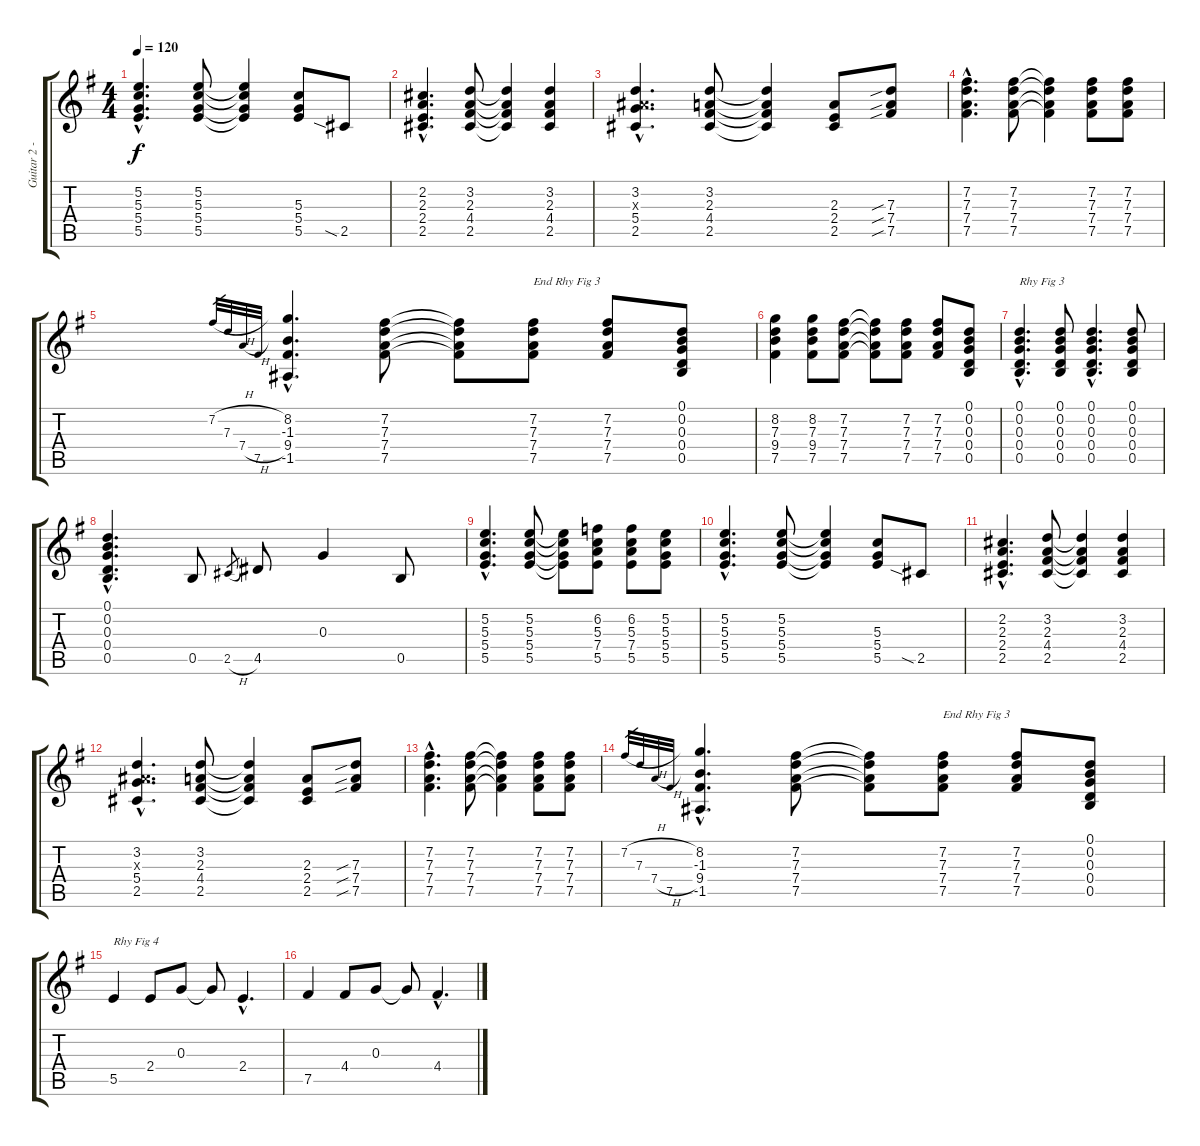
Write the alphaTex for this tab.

\track ("Guitar 2 - Open G Tuning" "Guitar 2 -") {instrument overdrivenguitar}
\staff {score tabs}
\tuning (D4 B3 G3 D3 B2 G2) {hide}
\ts (4 4)
\tempo 120
\clef g2
\ks g
(5.2{hac} 5.3{hac} 5.4{hac} 5.5{hac}).4{d dy f} (5.2 5.3 5.4 5.5).8 (5.2{t} 5.3{t} 5.4{t} 5.5{t}).4 (5.3 5.4 5.5).8 2.5{sia}.8 |
(2.2{hac} 2.3{hac} 2.4{hac} 2.5{hac}).4{d} (3.2 2.3 4.4 2.5).8 (3.2{t} 2.3{t} 4.4{t} 2.5{t}).4 (3.2 2.3 4.4 2.5).4 |
(3.2{hac} 3.3{hac x} 5.4{hac} 2.5{hac}).4{d} (3.2 2.3 4.4 2.5).8 (3.2{t} 2.3{t} 4.4{t} 2.5{t}).4 (2.3 2.4 2.5).8 (7.3{sib} 7.4{sib} 7.5{sib}).8 |
(7.2{hac} 7.3{hac} 7.4{hac} 7.5{hac}).4{d} (7.2 7.3 7.4 7.5).8 (7.2{t} 7.3{t} 7.4{t} 7.5{t}).4 (7.2 7.3 7.4 7.5).8 (7.2 7.3 7.4 7.5).8 |
7.2{h}.32{gr} 7.3.32{gr} 7.4{h}.32{gr} 7.5.32{gr} (8.2{hac} -1.3{hac} 9.4{hac} -1.5{hac}).4{d} (7.2 7.3 7.4 7.5).8 (7.2{t} 7.3{t} 7.4{t} 7.5{t}).8 (7.2 7.3 7.4 7.5).8{txt "End Rhy Fig 3"} (7.2 7.3 7.4 7.5).8 (0.1 0.2 0.3 0.4 0.5).8 |
(8.2 7.3 9.4 7.5).4 (8.2 7.3 9.4 7.5).8 (7.2 7.3 7.4 7.5).8 (7.2{t} 7.3{t} 7.4{t} 7.5{t}).8 (7.2 7.3 7.4 7.5).8 (7.2 7.3 7.4 7.5).8 (0.1 0.2 0.3 0.4 0.5).8 |
(0.1{hac} 0.2{hac} 0.3{hac} 0.4{hac} 0.5{hac}).4{d txt "Rhy Fig 3"} (0.1 0.2 0.3 0.4 0.5).8 (0.1{hac} 0.2{hac} 0.3{hac} 0.4{hac} 0.5{hac}).4{d} (0.1 0.2 0.3 0.4 0.5).8 |
(0.1{hac} 0.2{hac} 0.3{hac} 0.4{hac} 0.5{hac}).4{d} 0.5.8 2.5{h}.8{gr} 4.5.8 0.3.4 0.5.8 |
(5.2{hac} 5.3{hac} 5.4{hac} 5.5{hac}).4{d} (5.2 5.3 5.4 5.5).8 (5.2{t} 5.3{t} 5.4{t} 5.5{t}).8 (6.2 5.3 7.4 5.5).8 (6.2 5.3 7.4 5.5).8 (5.2 5.3 5.4 5.5).8 |
(5.2{hac} 5.3{hac} 5.4{hac} 5.5{hac}).4{d} (5.2 5.3 5.4 5.5).8 (5.2{t} 5.3{t} 5.4{t} 5.5{t}).4 (5.3 5.4 5.5).8 2.5{sia}.8 |
(2.2{hac} 2.3{hac} 2.4{hac} 2.5{hac}).4{d} (3.2 2.3 4.4 2.5).8 (3.2{t} 2.3{t} 4.4{t} 2.5{t}).4 (3.2 2.3 4.4 2.5).4 |
(3.2{hac} 3.3{hac x} 5.4{hac} 2.5{hac}).4{d} (3.2 2.3 4.4 2.5).8 (3.2{t} 2.3{t} 4.4{t} 2.5{t}).4 (2.3 2.4 2.5).8 (7.3{sib} 7.4{sib} 7.5{sib}).8 |
(7.2{hac} 7.3{hac} 7.4{hac} 7.5{hac}).4{d} (7.2 7.3 7.4 7.5).8 (7.2{t} 7.3{t} 7.4{t} 7.5{t}).4 (7.2 7.3 7.4 7.5).8 (7.2 7.3 7.4 7.5).8 |
7.2{h}.32{gr} 7.3.32{gr} 7.4{h}.32{gr} 7.5.32{gr} (8.2{hac} -1.3{hac} 9.4{hac} -1.5{hac}).4{d} (7.2 7.3 7.4 7.5).8 (7.2{t} 7.3{t} 7.4{t} 7.5{t}).8 (7.2 7.3 7.4 7.5).8{txt "End Rhy Fig 3"} (7.2 7.3 7.4 7.5).8 (0.1 0.2 0.3 0.4 0.5).8 |
5.5.4{txt "Rhy Fig 4"} 2.4.8 0.3.8 0.3{t}.8 2.4{hac}.4{d} |
7.5.4 4.4.8 0.3.8 0.3{t}.8 4.4{hac}.4{d}
